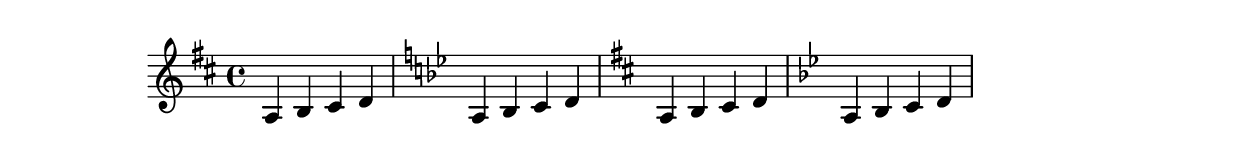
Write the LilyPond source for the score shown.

%% Do not edit this file; it is auto-generated from LSR http://lsr.dsi.unimi.it
%% This file is in the public domain.
\version "2.11.66"

\header {
  lsrtags = "pitches"

doctitlees = "Evitar que se impriman becuadros cuando cambia la armadura"
texidoces = "
Cuando cambia la armadura de la tonalidad, se imprimen becuadros
automáticamente para cancelar las alteraciones de las armaduras
anteriores.  Esto se puede evitar estableciendo al valor \"falso\" la
propiedad @code{printKeyCancellation} del contexto @code{Staff}.

"

doctitlede = "Auflösungzeichen nicht setzen, wenn die Tonart wechselt"

texidocde = "
Wenn die Tonart wechselt, werden automatisch Auflösungszeichen ausgegeben,
um Versetzungszeichen der vorherigen Tonart aufzulösen.  Das kann
verhindert werden, indem die @code{printKeyCancellation}-Eigenschaft
im @code{Staff}-Kontext auf \"false\" gesetzt wird.
"

  texidoc = "
When the key signature changes, natural signs are automatically printed
to cancel any accidentals from previous key signatures.  This may be
prevented by setting to \"false\" the @code{printKeyCancellation}
property in the @code{Staff} context. 

"
  doctitle = "Preventing natural signs from being printed when the key signature changes"
} % begin verbatim

\relative c' {
  \key d \major
  a4 b cis d
  \key g \minor
  a4 bes c d
  \set Staff.printKeyCancellation = ##f
  \key d \major
  a4 b cis d
  \key g \minor
  a4 bes c d
}
